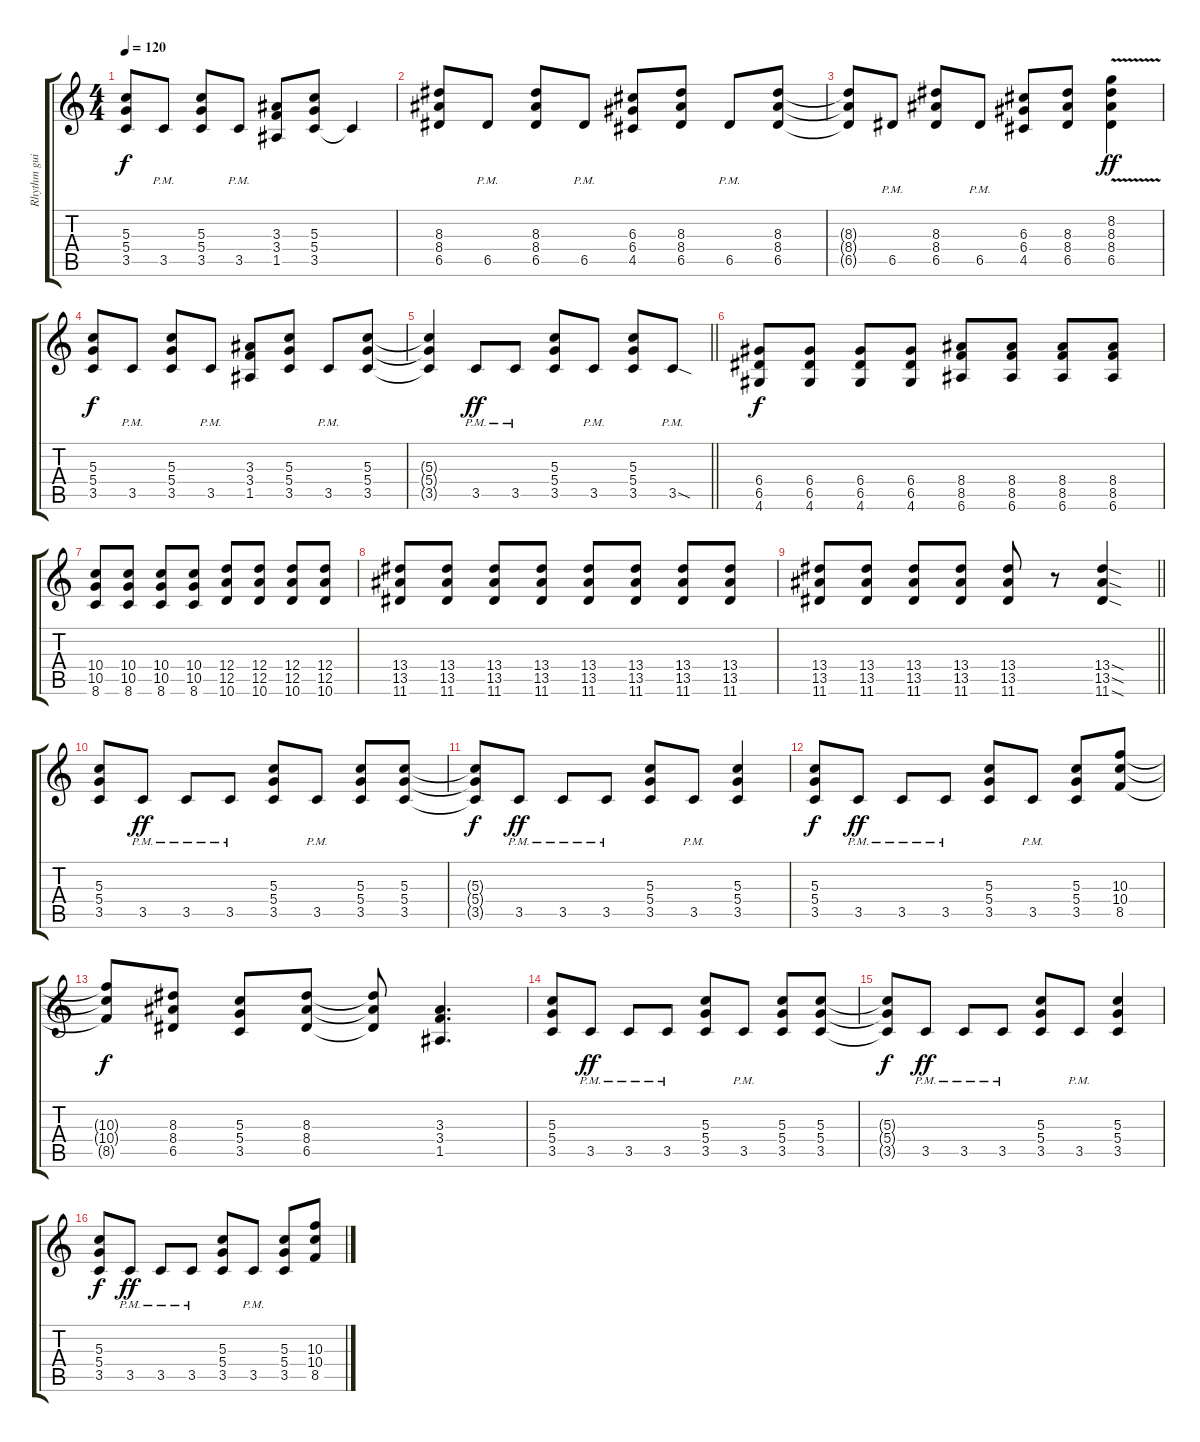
\track ("Rhythm guitar" "Rhythm gui") {instrument overdrivenguitar}
\staff {score tabs}
\tuning (E4 B3 G3 D3 A2 E2) {hide}
\ts (4 4)
\tempo 120
\clef g2
\ks c
(5.3{t} 5.4{t} 3.5{t}).8{dy f} 3.5{pm}.8 (5.3 5.4 3.5).8 3.5{pm}.8 (3.3 3.4 1.5).8 (5.3 5.4 3.5).8 3.5{t}.4 |
(8.3 8.4 6.5).8 6.5{pm}.8 (8.3 8.4 6.5).8 6.5{pm}.8 (6.3 6.4 4.5).8 (8.3 8.4 6.5).8 6.5{pm}.8 (8.3 8.4 6.5).8 |
(8.3{t} 8.4{t} 6.5{t}).8 6.5{pm}.8 (8.3 8.4 6.5).8 6.5{pm}.8 (6.3 6.4 4.5).8 (8.3 8.4 6.5).8 (8.2{v} 8.3 8.4 6.5).4{dy ff} |
(5.3 5.4 3.5).8{dy f} 3.5{pm}.8 (5.3 5.4 3.5).8 3.5{pm}.8 (3.3 3.4 1.5).8 (5.3 5.4 3.5).8 3.5{pm}.8 (5.3 5.4 3.5).8 |
\barLineRight lightlight
(5.3{t} 5.4{t} 3.5{t}).4 3.5{pm}.8{dy ff} 3.5{pm}.8 (5.3 5.4 3.5).8 3.5{pm}.8 (5.3 5.4 3.5).8 3.5{sod pm}.8 |
\section ("" "")
(6.4 6.5 4.6).8{dy f} (6.4 6.5 4.6).8 (6.4 6.5 4.6).8 (6.4 6.5 4.6).8 (8.4 8.5 6.6).8 (8.4 8.5 6.6).8 (8.4 8.5 6.6).8 (8.4 8.5 6.6).8 |
(10.4 10.5 8.6).8 (10.4 10.5 8.6).8 (10.4 10.5 8.6).8 (10.4 10.5 8.6).8 (12.4 12.5 10.6).8 (12.4 12.5 10.6).8 (12.4 12.5 10.6).8 (12.4 12.5 10.6).8 |
(13.4 13.5 11.6).8 (13.4 13.5 11.6).8 (13.4 13.5 11.6).8 (13.4 13.5 11.6).8 (13.4 13.5 11.6).8 (13.4 13.5 11.6).8 (13.4 13.5 11.6).8 (13.4 13.5 11.6).8 |
\barLineRight lightlight
(13.4 13.5 11.6).8 (13.4 13.5 11.6).8 (13.4 13.5 11.6).8 (13.4 13.5 11.6).8 (13.4 13.5 11.6).8 r.8 (13.4{sod} 13.5{sod} 11.6{sod}).4 |
\section ("" "")
(5.3 5.4 3.5).8 3.5{pm}.8{dy ff} 3.5{pm}.8 3.5{pm}.8 (5.3 5.4 3.5).8 3.5{pm}.8 (5.3 5.4 3.5).8 (5.3 5.4 3.5).8 |
(5.3{t} 5.4{t} 3.5{t}).8{dy f} 3.5{pm}.8{dy ff} 3.5{pm}.8 3.5{pm}.8 (5.3 5.4 3.5).8 3.5{pm}.8 (5.3 5.4 3.5).4 |
(5.3 5.4 3.5).8{dy f} 3.5{pm}.8{dy ff} 3.5{pm}.8 3.5{pm}.8 (5.3 5.4 3.5).8 3.5{pm}.8 (5.3 5.4 3.5).8 (10.3 10.4 8.5).8 |
(10.3{t} 10.4{t} 8.5{t}).8{dy f} (8.3 8.4 6.5).8 (5.3 5.4 3.5).8 (8.3 8.4 6.5).8 (8.3{t} 8.4{t} 6.5{t}).8 (3.3 3.4 1.5).4{d} |
(5.3 5.4 3.5).8 3.5{pm}.8{dy ff} 3.5{pm}.8 3.5{pm}.8 (5.3 5.4 3.5).8 3.5{pm}.8 (5.3 5.4 3.5).8 (5.3 5.4 3.5).8 |
(5.3{t} 5.4{t} 3.5{t}).8{dy f} 3.5{pm}.8{dy ff} 3.5{pm}.8 3.5{pm}.8 (5.3 5.4 3.5).8 3.5{pm}.8 (5.3 5.4 3.5).4 |
(5.3 5.4 3.5).8{dy f} 3.5{pm}.8{dy ff} 3.5{pm}.8 3.5{pm}.8 (5.3 5.4 3.5).8 3.5{pm}.8 (5.3 5.4 3.5).8 (10.3 10.4 8.5).8
